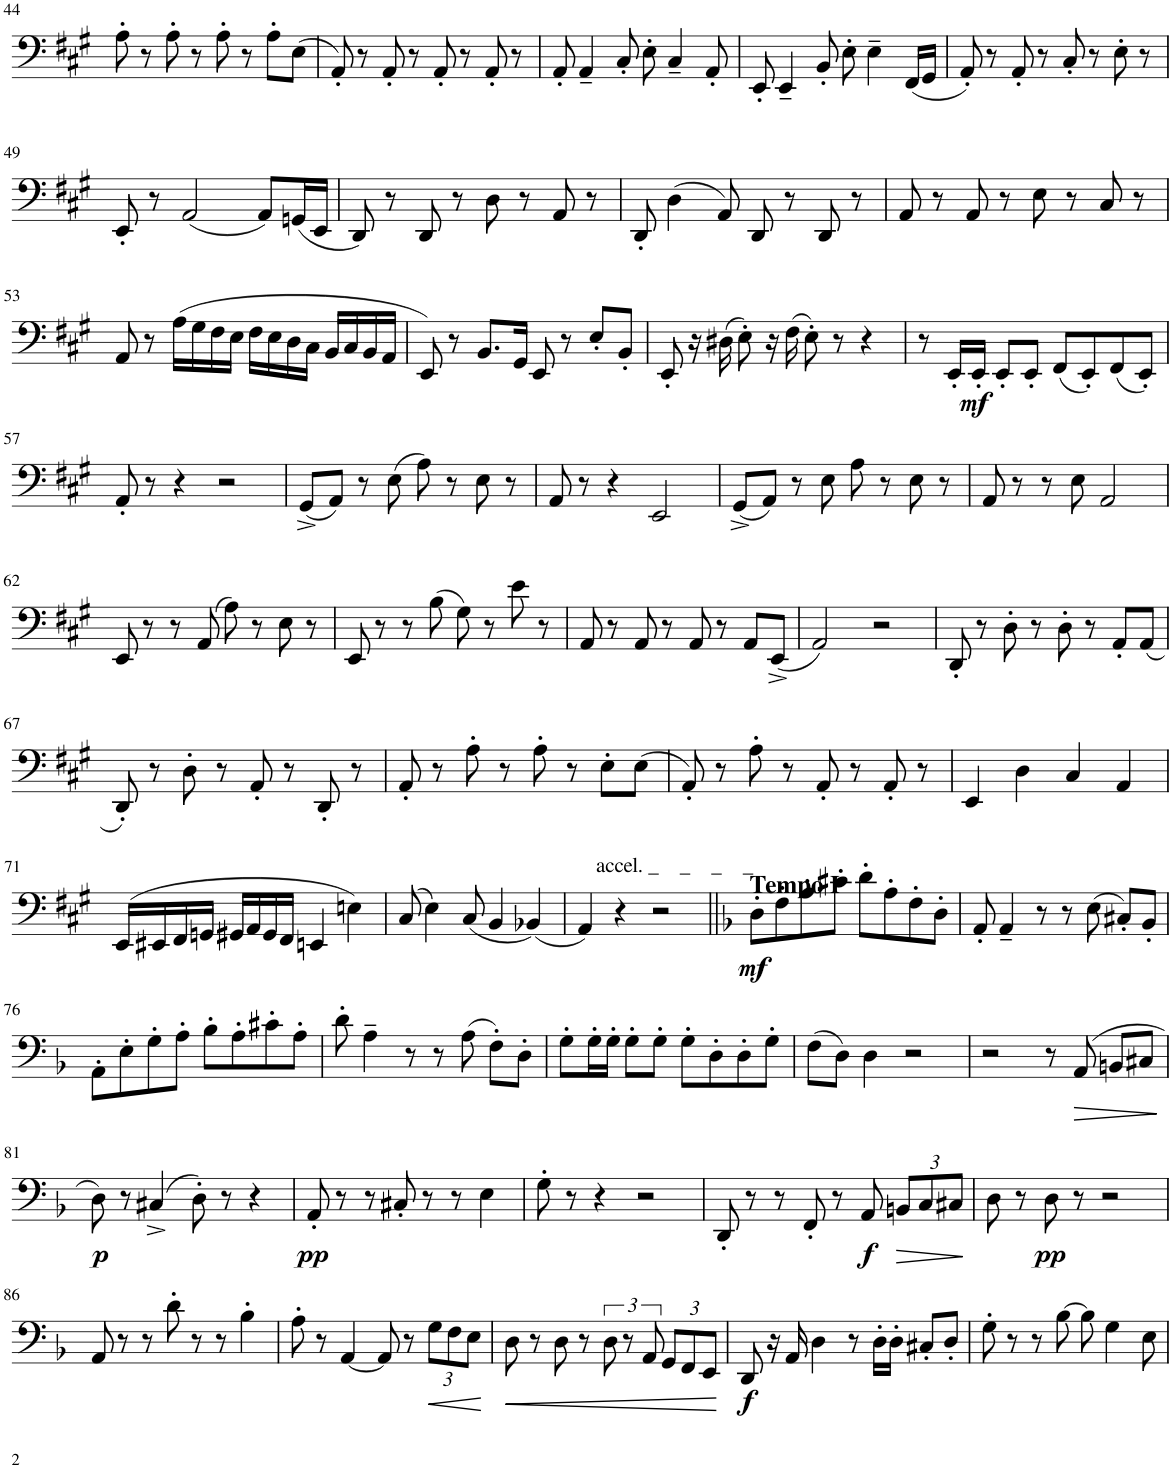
**kern	**dynam
*part1	*part1
*staff1	*staff1
*I"Bassoon	*
*I'Bsn	*
*clefF4	*
*k[f#c#g#]	*
*M4/4	*
=43	=43
8A'\	.
8r	.
8A'\	.
8r	.
8A'\	.
8r	.
8A'\	.
8r	.
!!LO:PB:g=z
=44	=44
8A'\	.
8r	.
8A'\	.
8r	.
8A'\	.
8r	.
8A'\L	.
(8E\J	.
=45	=45
8AA'/)	.
8r	.
8AA'/	.
8r	.
8AA'/	.
8r	.
8AA'/	.
8r	.
=46	=46
8AA'/	.
4AA~/	.
8C#'/	.
8E'\	.
4C#~/	.
8AA'/	.
=47	=47
8EE'/	.
4EE~/	.
8BB'/	.
8E'\	.
4E~\	.
(16FF#/LL	.
16GG#/JJ	.
=48	=48
8AA'/)	.
8r	.
8AA'/	.
8r	.
8C#'/	.
8r	.
8E'\	.
8r	.
!!LO:LB:g=z
=49	=49
8EE'/	.
8r	.
(2AA/	.
8AA/L)	.
(16GGn/L	.
16EE/JJ	.
=50	=50
8DD/)	.
8r	.
8DD/	.
8r	.
8D\	.
8r	.
8AA/	.
8r	.
=51	=51
8DD'/	.
(4D\	.
8AA/)	.
8DD/	.
8r	.
8DD/	.
8r	.
=52	=52
8AA/	.
8r	.
8AA/	.
8r	.
8E\	.
8r	.
8C#/	.
8r	.
!!LO:LB:g=z
=53	=53
8AA/	.
8r	.
(16A\LL	.
16G#\	.
16F#\	.
16E\JJ	.
16F#\LL	.
16E\	.
16D\	.
16C#\JJ	.
16BB/LL	.
16C#/	.
16BB/	.
16AA/JJ	.
=54	=54
8EE/)	.
8r	.
8.BB/L	.
16GG#/Jk	.
8EE/	.
8r	.
8E'/L	.
8BB'/J	.
=55	=55
8EE'/	.
16r	.
(16D#X\	.
8E'\)	.
16r	.
(16F#\	.
8E'\)	.
8r	.
4r	.
=56	=56
8r	.
16EE'/LL	.
!	!LO:DY:b
16EE'/JJ	mf
8EE'/L	.
8EE'/J	.
(8FF#/L	.
8EE'/)	.
(8FF#/	.
8EE'/J)	.
!!LO:LB:g=z
=57	=57
8AA'/	.
8r	.
4r	.
2r	.
=58	=58
(8GG#^/L	.
8AA/J)	.
8r	.
(8E\	.
8A\)	.
8r	.
8E\	.
8r	.
=59	=59
8AA/	.
8r	.
4r	.
2EE/	.
=60	=60
(8GG#^/L	.
8AA/J)	.
8r	.
8E\	.
8A\	.
8r	.
8E\	.
8r	.
=61	=61
8AA/	.
8r	.
8r	.
8E\	.
2AA/	.
!!LO:LB:g=z
=62	=62
8EE/	.
8r	.
8r	.
(8AA/	.
8A\)	.
8r	.
8E\	.
8r	.
=63	=63
8EE/	.
8r	.
8r	.
(8B\	.
8G#\)	.
8r	.
8e\	.
8r	.
=64	=64
8AA/	.
8r	.
8AA/	.
8r	.
8AA/	.
8r	.
8AA/L	.
(8EE^/J	.
=65	=65
2AA/)	.
2r	.
=66	=66
8DD'/	.
8r	.
8D'\	.
8r	.
8D'\	.
8r	.
8AA'/L	.
(8AA/J	.
!!LO:LB:g=z
=67	=67
8DD'/)	.
8r	.
8D'\	.
8r	.
8AA'/	.
8r	.
8DD'/	.
8r	.
=68	=68
8AA'/	.
8r	.
8A'\	.
8r	.
8A'\	.
8r	.
8E'\L	.
(8E\J	.
=69	=69
8AA'/)	.
8r	.
8A'\	.
8r	.
8AA'/	.
8r	.
8AA'/	.
8r	.
=70	=70
4EE/	.
4D\	.
4C#/	.
4AA/	.
!!LO:LB:g=z
=71	=71
(16EE/LL	.
16EE#X/	.
16FF#/	.
16GGn/JJ	.
16GG#X/LL	.
16AA/	.
16GG#/	.
16FF#/JJ	.
4EEn/	.
4En\)	.
=72	=72
(8C#/	.
4E\)	.
(8C#/	.
4BB/	.
(4BB-X/)	.
=73	=73
*^	*
4AA/)	8ryy	.
!	!LO:TX:a:t=accel. _    _    _    _	!
.	2..ryy	.
4r	.	.
2r	.	.
*v	*v	*
=74||	=74||
*k[b-]	*
*^	*
!LO:TX:a:B:t=Tempo I	!	!
!	!	!LO:DY:b
*v	*v	*
8D'\L	mf
8F'\	.
8A'\	.
8c#X'\J	.
8d'\L	.
8A'\	.
8F'\	.
8D'\J	.
=75	=75
8AA'/	.
4AA~/	.
8r	.
8r	.
(8E\	.
8C#X'/L)	.
8BB-'/J	.
!!LO:LB:g=z
=76	=76
8AA'\L	.
8E'\	.
8G'\	.
8A'\J	.
8B-'\L	.
8A'\	.
8c#X'\	.
8A'\J	.
=77	=77
8d'\	.
4A~\	.
8r	.
8r	.
(8A\	.
8F'\L)	.
8D'\J	.
=78	=78
8G'\L	.
16G'\L	.
16G'\JJ	.
8G'\L	.
8G'\J	.
8G'\L	.
8D'\	.
8D'\	.
8G'\J	.
=79	=79
(8F\L	.
8D\J)	.
4D\	.
2r	.
=80	=80
2r	.
8r	.
!	!LO:HP:b
(8AA/	>
8BBn/L	.
8C#X/J	.
.	]
!!LO:LB:g=z
=81	=81
!	!LO:DY:b
8D\)	p
8r	.
(4C#X^/	.
8D'\)	.
8r	.
4r	.
=82	=82
!	!LO:DY:b
8AA'/	pp
8r	.
8r	.
8C#X'/	.
8r	.
8r	.
4E\	.
=83	=83
8G'\	.
8r	.
4r	.
2r	.
=84	=84
8DD'/	.
8r	.
8r	.
8FF'/	.
8r	.
!	!LO:DY:b
8AA/	f
*Xbrackettup	*
!	!LO:HP:b
12BBn/L	>
12C/	.
12C#X/J	.
.	]
=85	=85
8D\	.
8r	.
!	!LO:DY:b
8D\	pp
8r	.
2r	.
!!LO:LB:g=z
=86	=86
8AA/	.
8r	.
8r	.
8d'\	.
8r	.
8r	.
4B-'\	.
=87	=87
8A'\	.
8r	.
[4AA/	.
8AA/]	.
8r	.
!	!LO:HP:b
12G\L	<
12F\	.
12E\J	.
.	[
=88	=88
!	!LO:HP:b
8D\	<
8r	.
8D\	.
8r	.
*brackettup	*
12D\	.
12r	.
12AA/	.
*Xbrackettup	*
12GG/L	.
12FF/	.
12EE/J	.
.	[
=89	=89
!	!LO:DY:b
8DD/	f
16r	.
16AA/	.
4D\	.
8r	.
16D'\LL	.
16D'\JJ	.
8C#X'/L	.
8D'/J	.
=	=
*-	*-
